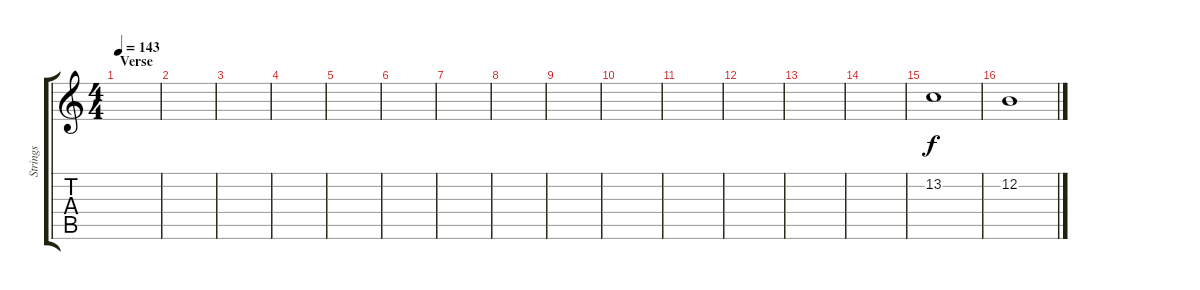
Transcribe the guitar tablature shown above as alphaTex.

\track ("Strings" "Strings") {instrument synthstrings2}
\staff {score tabs}
\tuning (E4 B3 G3 D3 A2 E2) {hide}
\ts (4 4)
\section ("" "Verse")
\tempo 143
\clef g2
\ks c
|
|
|
|
|
|
|
|
|
|
|
|
|
|
13.2.1 |
12.2.1
